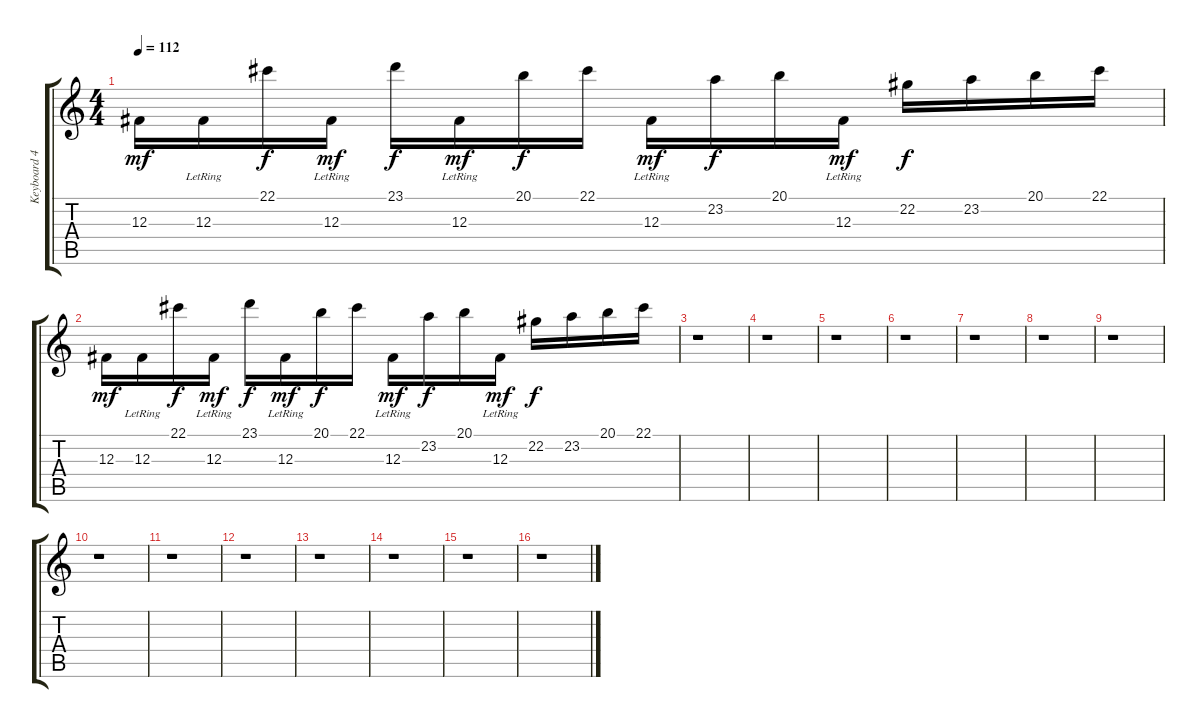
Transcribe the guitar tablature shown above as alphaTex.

\track ("Keyboard 4 (Solo)" "Keyboard 4") {instrument acousticgrandpiano}
\staff {score tabs}
\tuning (Eb4 Bb3 Gb3 Db3 Ab2 Eb2) {hide}
\ts (4 4)
\tempo 112
\clef g2
\ks c
12.3.16{dy mf} 12.3{lr}.16 22.1.16{dy f} 12.3{lr}.16{dy mf} 23.1.16{dy f} 12.3{lr}.16{dy mf} 20.1.16{dy f} 22.1.16 12.3{lr}.16{dy mf} 23.2.16{dy f} 20.1.16 12.3{lr}.16{dy mf} 22.2.16{dy f} 23.2.16 20.1.16 22.1.16 |
12.3.16{dy mf} 12.3{lr}.16 22.1.16{dy f} 12.3{lr}.16{dy mf} 23.1.16{dy f} 12.3{lr}.16{dy mf} 20.1.16{dy f} 22.1.16 12.3{lr}.16{dy mf} 23.2.16{dy f} 20.1.16 12.3{lr}.16{dy mf} 22.2.16{dy f} 23.2.16 20.1.16 22.1.16 |
r.1 |
r.1 |
r.1 |
r.1 |
r.1 |
r.1 |
r.1 |
r.1 |
r.1 |
r.1 |
r.1 |
r.1 |
r.1 |
r.1
